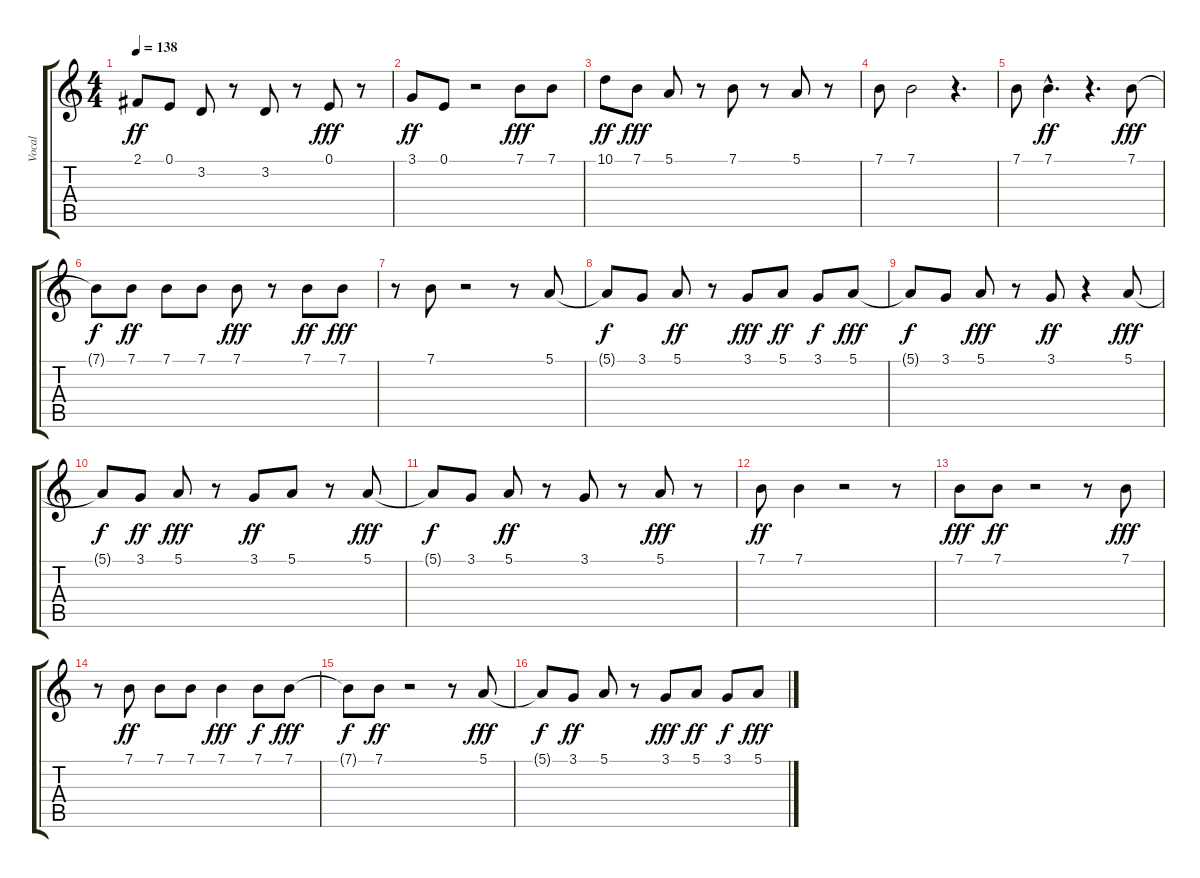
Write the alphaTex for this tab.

\track ("Vocal" "Vocal") {instrument tangoaccordion}
\staff {score tabs}
\tuning (E4 B3 G3 D3 A2 E2) {hide}
\ts (4 4)
\tempo 138
\clef g2
\ks c
2.1.8{dy ff} 0.1.8 3.2.8 r.8 3.2.8 r.8 0.1.8{dy fff} r.8 |
3.1.8{dy ff} 0.1.8 r.2 7.1.8{dy fff} 7.1.8 |
10.1.8{dy ff} 7.1.8{dy fff} 5.1.8 r.8 7.1.8 r.8 5.1.8 r.8 |
7.1.8 7.1.2 r.4{d} |
7.1.8 7.1{hac}.4{d dy ff} r.4{d} 7.1.8{dy fff} |
7.1{t}.8{dy f} 7.1.8{dy ff} 7.1.8 7.1.8 7.1.8{dy fff} r.8 7.1.8{dy ff} 7.1.8{dy fff} |
r.8 7.1.8 r.2 r.8 5.1.8 |
5.1{t}.8{dy f} 3.1.8 5.1.8{dy ff} r.8 3.1.8{dy fff} 5.1.8{dy ff} 3.1.8{dy f} 5.1.8{dy fff} |
5.1{t}.8{dy f} 3.1.8 5.1.8{dy fff} r.8 3.1.8{dy ff} r.4 5.1.8{dy fff} |
5.1{t}.8{dy f} 3.1.8{dy ff} 5.1.8{dy fff} r.8 3.1.8{dy ff} 5.1.8 r.8 5.1.8{dy fff} |
5.1{t}.8{dy f} 3.1.8 5.1.8{dy ff} r.8 3.1.8 r.8 5.1.8{dy fff} r.8 |
7.1.8{dy ff} 7.1.4 r.2 r.8 |
7.1.8{dy fff} 7.1.8{dy ff} r.2 r.8 7.1.8{dy fff} |
r.8 7.1.8{dy ff} 7.1.8 7.1.8 7.1.4{dy fff} 7.1.8{dy f} 7.1.8{dy fff} |
7.1{t}.8{dy f} 7.1.8{dy ff} r.2 r.8 5.1.8{dy fff} |
5.1{t}.8{dy f} 3.1.8{dy ff} 5.1.8 r.8 3.1.8{dy fff} 5.1.8{dy ff} 3.1.8{dy f} 5.1.8{dy fff}
